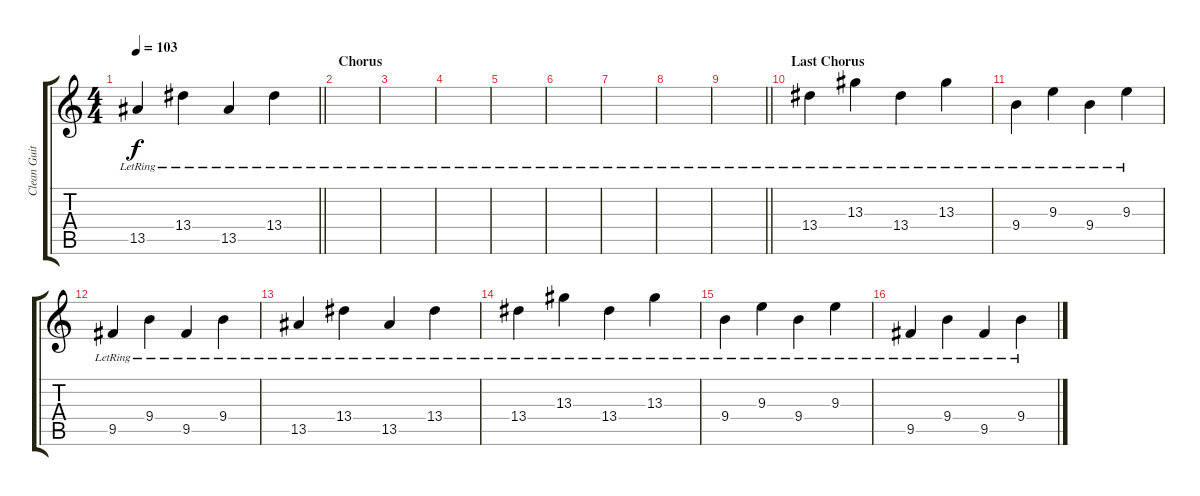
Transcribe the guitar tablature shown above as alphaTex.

\track ("Clean Guitar" "Clean Guit") {instrument electricguitarjazz}
\staff {score tabs}
\tuning (E4 B3 G3 D3 A2 E2) {hide}
\ts (4 4)
\tempo 103
\clef g2
\barLineRight lightlight
\ks c
13.5{lr}.4{dy f} 13.4{lr}.4 13.5{lr}.4 13.4{lr}.4 |
\section ("" "Chorus")
|
|
|
|
|
|
|
\barLineRight lightlight
|
\section ("" "Last Chorus")
13.4{lr}.4 13.3{lr}.4 13.4{lr}.4 13.3{lr}.4 |
9.4{lr}.4 9.3{lr}.4 9.4{lr}.4 9.3{lr}.4 |
9.5{lr}.4 9.4{lr}.4 9.5{lr}.4 9.4{lr}.4 |
13.5{lr}.4 13.4{lr}.4 13.5{lr}.4 13.4{lr}.4 |
13.4{lr}.4 13.3{lr}.4 13.4{lr}.4 13.3{lr}.4 |
9.4{lr}.4 9.3{lr}.4 9.4{lr}.4 9.3{lr}.4 |
9.5{lr}.4 9.4{lr}.4 9.5{lr}.4 9.4{lr}.4
